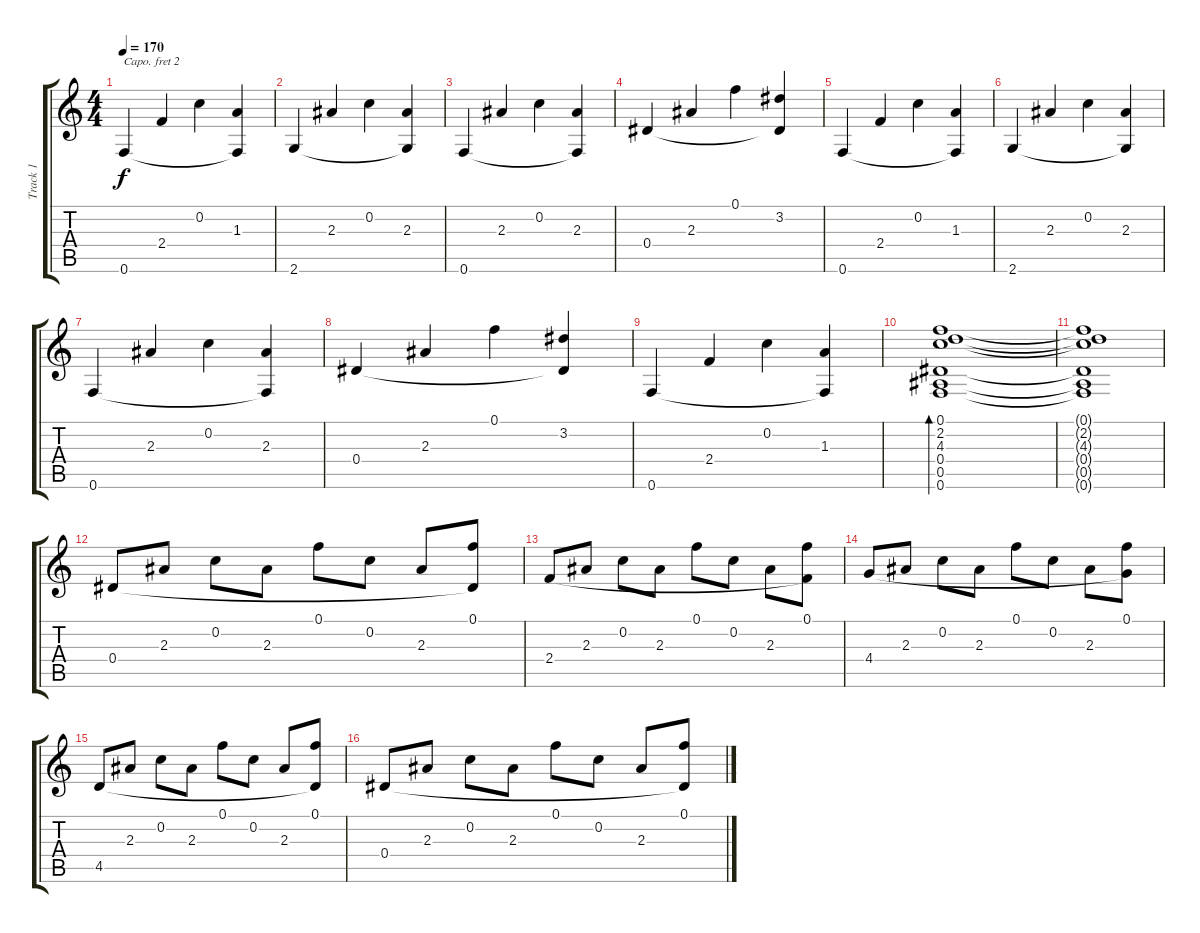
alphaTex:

\track ("Track 1" "Track 1") {instrument acousticguitarsteel}
\staff {score tabs}
\capo 2
\tuning (Eb4 Bb3 Gb3 Db3 Ab2 Eb2) {hide}
\ts (4 4)
\tempo 170
\clef g2
\ks c
0.6.4{dy f} 2.4.4 0.2.4 (1.3 0.6{t}).4 |
2.6.4 2.3.4 0.2.4 (2.3 2.6{t}).4 |
0.6.4 2.3.4 0.2.4 (2.3 0.6{t}).4 |
0.4.4 2.3.4 0.1.4 (3.2 0.4{t}).4 |
0.6.4 2.4.4 0.2.4 (1.3 0.6{t}).4 |
2.6.4 2.3.4 0.2.4 (2.3 2.6{t}).4 |
0.6.4 2.3.4 0.2.4 (2.3 0.6{t}).4 |
0.4.4 2.3.4 0.1.4 (3.2 0.4{t}).4 |
0.6.4 2.4.4 0.2.4 (1.3 0.6{t}).4 |
(0.1 2.2 4.3 0.4 0.5 0.6).1{bd 480} |
(0.1{t} 2.2{t} 4.3{t} 0.4{t} 0.5{t} 0.6{t}).1 |
0.4.8 2.3.8 0.2.8 2.3.8 0.1.8 0.2.8 2.3.8 (0.1 0.4{t}).8 |
2.4.8 2.3.8 0.2.8 2.3.8 0.1.8 0.2.8 2.3.8 (0.1 2.4{t}).8 |
4.4.8 2.3.8 0.2.8 2.3.8 0.1.8 0.2.8 2.3.8 (0.1 4.4{t}).8 |
4.5.8 2.3.8 0.2.8 2.3.8 0.1.8 0.2.8 2.3.8 (0.1 4.5{t}).8 |
0.4.8 2.3.8 0.2.8 2.3.8 0.1.8 0.2.8 2.3.8 (0.1 0.4{t}).8
